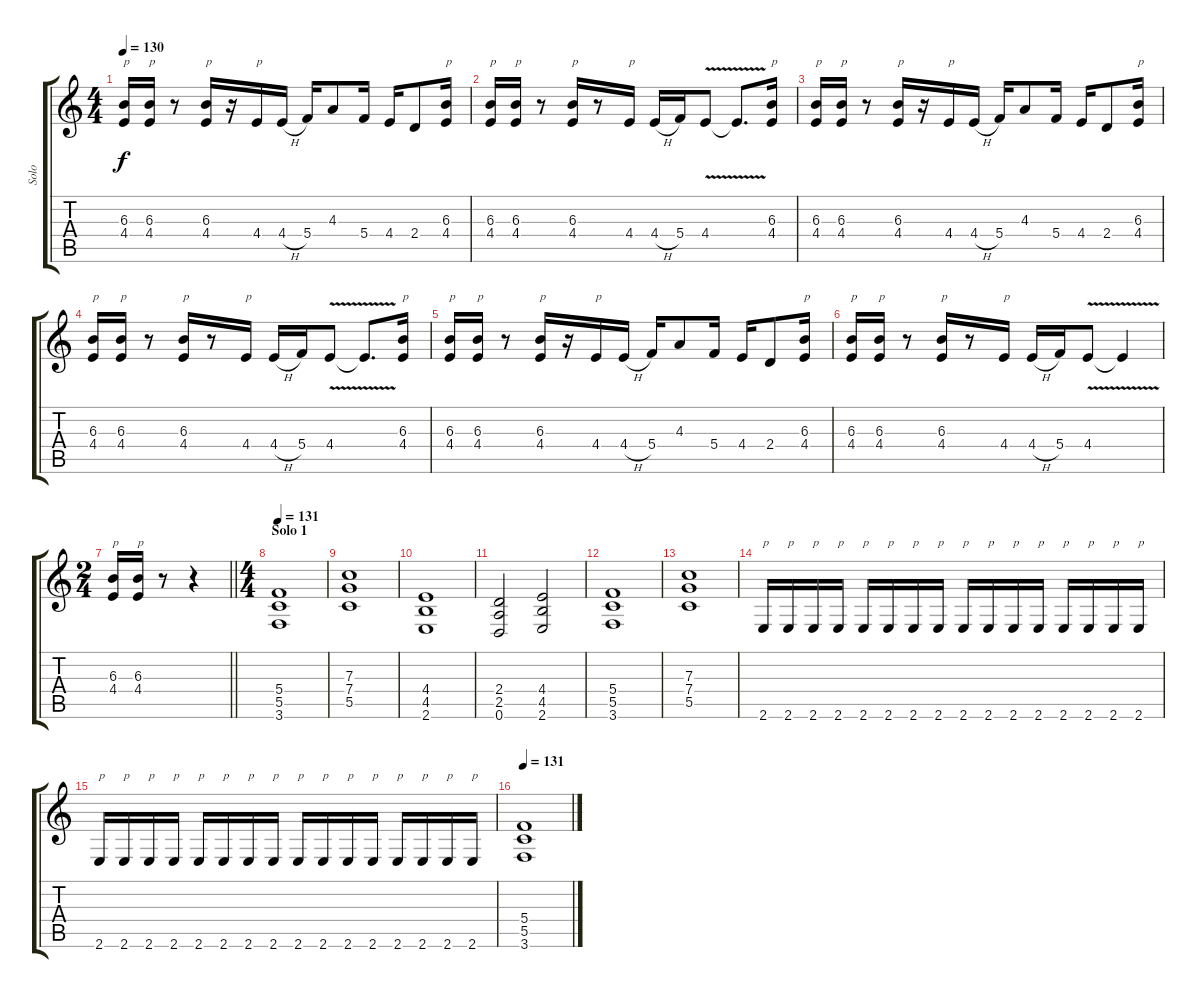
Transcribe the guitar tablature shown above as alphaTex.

\track ("Solo" "Solo") {instrument distortionguitar}
\staff {score tabs}
\tuning (D4 A3 F3 C3 G2 D2) {hide}
\ts (4 4)
\tempo 130
\clef g2
\ks c
(6.3 4.4).16{txt "p" dy f} (6.3 4.4).16{txt "p"} r.8 (6.3 4.4).16{txt "p"} r.16 4.4.16{txt "p"} 4.4{h}.16 5.4.16 4.3.8 5.4.16 4.4.16 2.4.8 (6.3 4.4).16{txt "p"} |
(6.3 4.4).16{txt "p"} (6.3 4.4).16{txt "p"} r.8 (6.3 4.4).16{txt "p"} r.8 4.4.16{txt "p"} 4.4{h}.16 5.4.16 4.4{v}.8 4.4{t}.8{d} (6.3 4.4).16{txt "p"} |
(6.3 4.4).16{txt "p"} (6.3 4.4).16{txt "p"} r.8 (6.3 4.4).16{txt "p"} r.16 4.4.16{txt "p"} 4.4{h}.16 5.4.16 4.3.8 5.4.16 4.4.16 2.4.8 (6.3 4.4).16{txt "p"} |
(6.3 4.4).16{txt "p"} (6.3 4.4).16{txt "p"} r.8 (6.3 4.4).16{txt "p"} r.8 4.4.16{txt "p"} 4.4{h}.16 5.4.16 4.4{v}.8 4.4{t}.8{d} (6.3 4.4).16{txt "p"} |
(6.3 4.4).16{txt "p"} (6.3 4.4).16{txt "p"} r.8 (6.3 4.4).16{txt "p"} r.16 4.4.16{txt "p"} 4.4{h}.16 5.4.16 4.3.8 5.4.16 4.4.16 2.4.8 (6.3 4.4).16{txt "p"} |
(6.3 4.4).16{txt "p"} (6.3 4.4).16{txt "p"} r.8 (6.3 4.4).16{txt "p"} r.8 4.4.16{txt "p"} 4.4{h}.16 5.4.16 4.4{v}.8 4.4{t}.4 |
\ts (2 4)
\barLineRight lightlight
(6.3 4.4).16{txt "p"} (6.3 4.4).16{txt "p"} r.8 r.4 |
\ts (4 4)
\section ("" "Solo 1")
\tempo 131
(5.4 5.5 3.6).1 |
(7.3 7.4 5.5).1 |
(4.4 4.5 2.6).1 |
(2.4 2.5 0.6).2 (4.4 4.5 2.6).2 |
(5.4 5.5 3.6).1 |
(7.3 7.4 5.5).1 |
2.6.16{txt "p"} 2.6.16{txt "p"} 2.6.16{txt "p"} 2.6.16{txt "p"} 2.6.16{txt "p"} 2.6.16{txt "p"} 2.6.16{txt "p"} 2.6.16{txt "p"} 2.6.16{txt "p"} 2.6.16{txt "p"} 2.6.16{txt "p"} 2.6.16{txt "p"} 2.6.16{txt "p"} 2.6.16{txt "p"} 2.6.16{txt "p"} 2.6.16{txt "p"} |
2.6.16{txt "p"} 2.6.16{txt "p"} 2.6.16{txt "p"} 2.6.16{txt "p"} 2.6.16{txt "p"} 2.6.16{txt "p"} 2.6.16{txt "p"} 2.6.16{txt "p"} 2.6.16{txt "p"} 2.6.16{txt "p"} 2.6.16{txt "p"} 2.6.16{txt "p"} 2.6.16{txt "p"} 2.6.16{txt "p"} 2.6.16{txt "p"} 2.6.16{txt "p"} |
\tempo 131
(5.4 5.5 3.6).1
